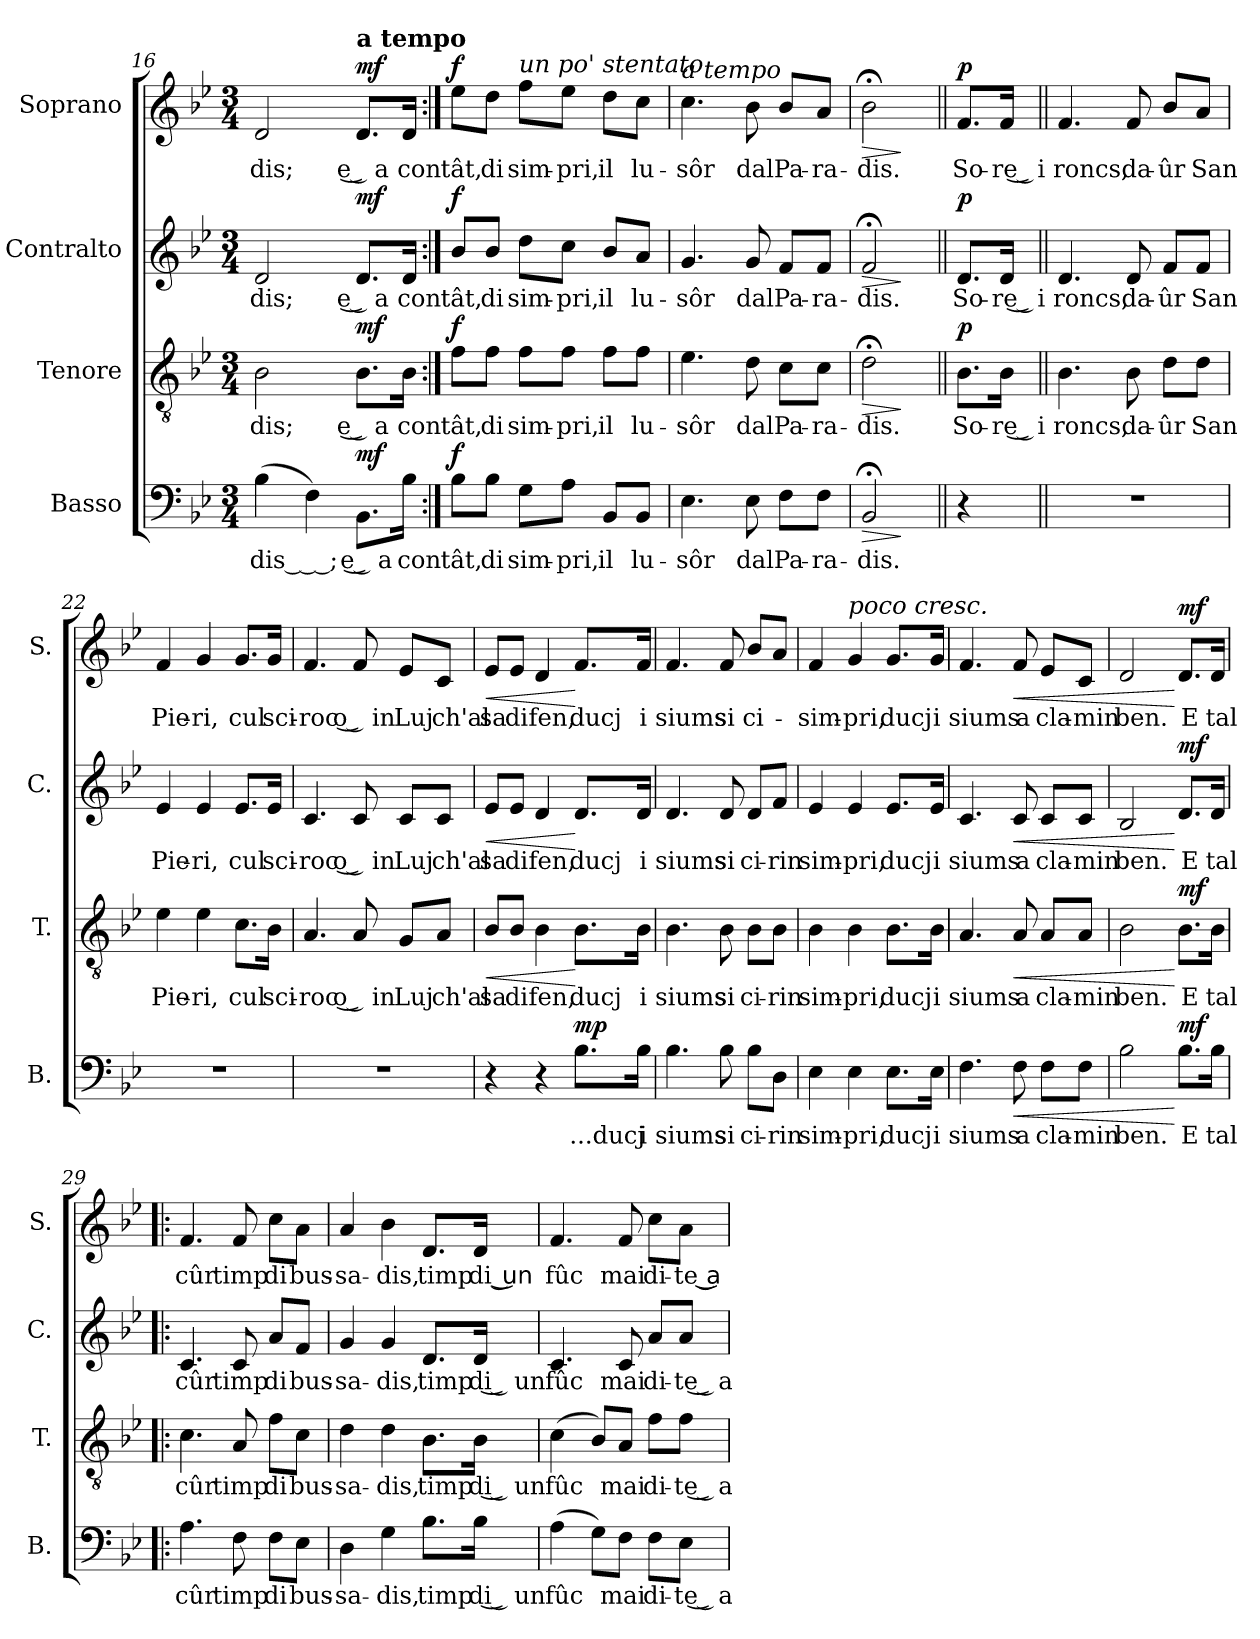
**kern	**text	**dynam	**kern	**text	**dynam	**kern	**text	**dynam	**kern	**text	**dynam
*part4	*part4	*part4	*part3	*part3	*part3	*part2	*part2	*part2	*part1	*part1	*part1
*staff4	*staff4	*staff4	*staff3	*staff3	*staff3	*staff2	*staff2	*staff2	*staff1	*staff1	*staff1
*I"Basso	*	*	*I"Tenore	*	*	*I"Contralto	*	*	*I"Soprano	*	*
*I'B.	*	*	*I'T.	*	*	*I'C.	*	*	*I'S.	*	*
*clefF4	*	*	*clefGv2	*	*	*clefG2	*	*	*clefG2	*	*
*k[b-e-]	*	*	*k[b-e-]	*	*	*k[b-e-]	*	*	*k[b-e-]	*	*
*M3/4	*	*	*M3/4	*	*	*M3/4	*	*	*M3/4	*	*
=16	=16	=16	=16	=16	=16	=16	=16	=16	=16	=16	=16
!	!LO:LY:b	!	!	!LO:LY:b	!	!	!LO:LY:b	!	!	!LO:LY:b	!
(>4B-\	-dis___;	.	2B-\	-dis;	.	2d/	-dis;	.	2d/	-dis;	.
4F\)	.	.	.	.	.	.	.	.	.	.	.
!	!	!	!	!	!	!	!	!	!LO:TX:a:B:t=a tempo	!	!
!	!LO:LY:b	!LO:DY:a	!	!LO:LY:b	!LO:DY:a	!	!LO:LY:b	!LO:DY:a	!	!LO:LY:b	!LO:DY:a
8.BB-\L	e͜ a	mf	8.B-\L	e͜ a	mf	8.d/L	e͜ a	mf	8.d/L	e͜ a	mf
!	!LO:LY:b	!	!	!LO:LY:b	!	!	!LO:LY:b	!	!	!LO:LY:b	!
16B-\Jk	con	.	16B-\Jk	con	.	16d/Jk	con	.	16d/Jk	con	.
=17:|!	=17:|!	=17:|!	=17:|!	=17:|!	=17:|!	=17:|!	=17:|!	=17:|!	=17:|!	=17:|!	=17:|!
!	!LO:LY:b	!LO:DY:a	!	!LO:LY:b	!LO:DY:a	!	!LO:LY:b	!LO:DY:a	!	!LO:LY:b	!LO:DY:a
8B-\L	-tât,	f	8f\L	-tât,	f	8b-/L	-tât,	f	8ee-\L	-tât,	f
!	!LO:LY:b	!	!	!LO:LY:b	!	!	!LO:LY:b	!	!	!LO:LY:b	!
8B-\J	di	.	8f\J	di	.	8b-/J	di	.	8dd\J	di	.
!	!	!	!	!	!	!	!	!	!LO:TX:a:i:t=un po' stentato	!	!
!	!LO:LY:b	!	!	!LO:LY:b	!	!	!LO:LY:b	!	!	!LO:LY:b	!
8G\L	sim-	.	8f\L	sim-	.	8dd\L	sim-	.	8ff\L	sim-	.
!	!LO:LY:b	!	!	!LO:LY:b	!	!	!LO:LY:b	!	!	!LO:LY:b	!
8A\J	-pri,	.	8f\J	-pri,	.	8cc\J	-pri,	.	8ee-\J	-pri,	.
!	!LO:LY:b	!	!	!LO:LY:b	!	!	!LO:LY:b	!	!	!LO:LY:b	!
8BB-/L	il	.	8f\L	il	.	8b-/L	il	.	8dd\L	il	.
!	!LO:LY:b	!	!	!LO:LY:b	!	!	!LO:LY:b	!	!	!LO:LY:b	!
8BB-/J	lu-	.	8f\J	lu-	.	8a/J	lu-	.	8cc\J	lu-	.
=18	=18	=18	=18	=18	=18	=18	=18	=18	=18	=18	=18
!	!	!	!	!	!	!	!	!	!LO:TX:a:i:t=a tempo	!	!
!	!LO:LY:b	!	!	!LO:LY:b	!	!	!LO:LY:b	!	!	!LO:LY:b	!
4.E-\	-sôr	.	4.e-\	-sôr	.	4.g/	-sôr	.	4.cc\	-sôr	.
!	!LO:LY:b	!	!	!LO:LY:b	!	!	!LO:LY:b	!	!	!LO:LY:b	!
8E-\	dal	.	8d\	dal	.	8g/	dal	.	8b-\	dal	.
!	!LO:LY:b	!	!	!LO:LY:b	!	!	!LO:LY:b	!	!	!LO:LY:b	!
8F\L	Pa-	.	8c\L	Pa-	.	8f/L	Pa-	.	8b-/L	Pa-	.
!	!LO:LY:b	!	!	!LO:LY:b	!	!	!LO:LY:b	!	!	!LO:LY:b	!
8F\J	-ra-	.	8c\J	-ra-	.	8f/J	-ra-	.	8a/J	-ra-	.
!!LO:PB:g=z
=19	=19	=19	=19	=19	=19	=19	=19	=19	=19	=19	=19
!	!LO:LY:b	!LO:HP:b	!	!LO:LY:b	!LO:HP:b	!	!LO:LY:b	!LO:HP:b	!	!LO:LY:b	!LO:HP:b
2BB-;</	-dis.	>	2d;<\	-dis.	>	2f;</	-dis.	>	2b-;<\	-dis.	>
.	.	]	.	.	]	.	.	]	.	.	]
=20||	=20||	=20||	=20||	=20||	=20||	=20||	=20||	=20||	=20||	=20||	=20||
!	!	!	!	!LO:LY:b	!LO:DY:a	!	!LO:LY:b	!LO:DY:a	!	!LO:LY:b	!LO:DY:a
4r	.	.	8.B-\L	So-	p	8.d/L	So-	p	8.f/L	So-	p
!	!	!	!	!LO:LY:b	!	!	!LO:LY:b	!	!	!LO:LY:b	!
.	.	.	16B-\Jk	-re͜ i	.	16d/Jk	-re͜ i	.	16f/Jk	-re͜ i	.
=21||	=21||	=21||	=21||	=21||	=21||	=21||	=21||	=21||	=21||	=21||	=21||
!	!	!	!	!LO:LY:b	!	!	!LO:LY:b	!	!	!LO:LY:b	!
2.r	.	.	4.B-\	roncs,	.	4.d/	roncs,	.	4.f/	roncs,	.
!	!	!	!	!LO:LY:b	!	!	!LO:LY:b	!	!	!LO:LY:b	!
.	.	.	8B-\	da-	.	8d/	da-	.	8f/	da-	.
!	!	!	!	!LO:LY:b	!	!	!LO:LY:b	!	!	!LO:LY:b	!
.	.	.	8d\L	-ûr	.	8f/L	-ûr	.	8b-/L	-ûr	.
!	!	!	!	!LO:LY:b	!	!	!LO:LY:b	!	!	!LO:LY:b	!
.	.	.	8d\J	San	.	8f/J	San	.	8a/J	San	.
=22	=22	=22	=22	=22	=22	=22	=22	=22	=22	=22	=22
!	!	!	!	!LO:LY:b	!	!	!LO:LY:b	!	!	!LO:LY:b	!
2.r	.	.	4e-\	Pie-	.	4e-/	Pie-	.	4f/	Pie-	.
!	!	!	!	!LO:LY:b	!	!	!LO:LY:b	!	!	!LO:LY:b	!
.	.	.	4e-\	-ri,	.	4e-/	-ri,	.	4g/	-ri,	.
!	!	!	!	!LO:LY:b	!	!	!LO:LY:b	!	!	!LO:LY:b	!
.	.	.	8.c\L	cul	.	8.e-/L	cul	.	8.g/L	cul	.
!	!	!	!	!LO:LY:b	!	!	!LO:LY:b	!	!	!LO:LY:b	!
.	.	.	16B-\Jk	sci-	.	16e-/Jk	sci-	.	16g/Jk	sci-	.
=23	=23	=23	=23	=23	=23	=23	=23	=23	=23	=23	=23
!	!	!	!	!LO:LY:b	!	!	!LO:LY:b	!	!	!LO:LY:b	!
2.r	.	.	4.A/	-roc	.	4.c/	-roc	.	4.f/	-roc	.
!	!	!	!	!LO:LY:b	!	!	!LO:LY:b	!	!	!LO:LY:b	!
.	.	.	8A/	o͜ in	.	8c/	o͜ in	.	8f/	o͜ in	.
!	!	!	!	!LO:LY:b	!	!	!LO:LY:b	!	!	!LO:LY:b	!
.	.	.	8G/L	Luj	.	8c/L	Luj	.	8e-/L	Luj	.
!	!	!	!	!LO:LY:b	!	!	!LO:LY:b	!	!	!LO:LY:b	!
.	.	.	8A/J	ch'al	.	8c/J	ch'al	.	8c/J	ch'al	.
=24	=24	=24	=24	=24	=24	=24	=24	=24	=24	=24	=24
!	!	!	!	!LO:LY:b	!LO:HP:b	!	!LO:LY:b	!LO:HP:b	!	!LO:LY:b	!LO:HP:b
4r	.	.	8B-/L	sa	<	8e-/L	sa	<	8e-/L	sa	<
!	!	!	!	!LO:LY:b	!	!	!LO:LY:b	!	!	!LO:LY:b	!
.	.	.	8B-/J	di	.	8e-/J	di	.	8e-/J	di	.
!	!	!	!	!LO:LY:b	!	!	!LO:LY:b	!	!	!LO:LY:b	!
4r	.	.	4B-\	fen,	.	4d/	fen,	.	4d/	fen,	.
!	!LO:LY:b	!LO:DY:a	!	!LO:LY:b	!	!	!LO:LY:b	!	!	!LO:LY:b	!
8.B-\L	...ducj	mp	8.B-\L	ducj	[	8.d/L	ducj	[	8.f/L	ducj	[
!	!LO:LY:b	!	!	!LO:LY:b	!	!	!LO:LY:b	!	!	!LO:LY:b	!
16B-\Jk	i	.	16B-\Jk	i	.	16d/Jk	i	.	16f/Jk	i	.
=25	=25	=25	=25	=25	=25	=25	=25	=25	=25	=25	=25
!	!LO:LY:b	!	!	!LO:LY:b	!	!	!LO:LY:b	!	!	!LO:LY:b	!
4.B-\	siums	.	4.B-\	siums	.	4.d/	siums	.	4.f/	siums	.
!	!LO:LY:b	!	!	!LO:LY:b	!	!	!LO:LY:b	!	!	!LO:LY:b	!
8B-\	si	.	8B-\	si	.	8d/	si	.	8f/	si	.
!	!LO:LY:b	!	!	!LO:LY:b	!	!	!LO:LY:b	!	!	!LO:LY:b	!
8B-\L	ci-	.	8B-\L	ci-	.	8d/L	ci-	.	8b-/L	ci-	.
!	!LO:LY:b	!	!	!LO:LY:b	!	!	!LO:LY:b	!	!	!	!
8D\J	-rin	.	8B-\J	-rin	.	8f/J	-rin	.	8a/J	.	.
!!LO:LB:g=z
=26	=26	=26	=26	=26	=26	=26	=26	=26	=26	=26	=26
!	!LO:LY:b	!	!	!LO:LY:b	!	!	!LO:LY:b	!	!	!LO:LY:b	!
4E-\	sim-	.	4B-\	sim-	.	4e-/	sim-	.	4f/	sim-	.
!	!	!	!	!	!	!	!	!	!LO:TX:a:i:t=poco cresc.	!	!
!	!LO:LY:b	!	!	!LO:LY:b	!	!	!LO:LY:b	!	!	!LO:LY:b	!
4E-\	-pri,	.	4B-\	-pri,	.	4e-/	-pri,	.	4g/	-pri,	.
!	!LO:LY:b	!	!	!LO:LY:b	!	!	!LO:LY:b	!	!	!LO:LY:b	!
8.E-\L	ducj	.	8.B-\L	ducj	.	8.e-/L	ducj	.	8.g/L	ducj	.
!	!LO:LY:b	!	!	!LO:LY:b	!	!	!LO:LY:b	!	!	!LO:LY:b	!
16E-\Jk	i	.	16B-\Jk	i	.	16e-/Jk	i	.	16g/Jk	i	.
=27	=27	=27	=27	=27	=27	=27	=27	=27	=27	=27	=27
!	!LO:LY:b	!	!	!LO:LY:b	!	!	!LO:LY:b	!	!	!LO:LY:b	!
4.F\	siums	.	4.A/	siums	.	4.c/	siums	.	4.f/	siums	.
!	!LO:LY:b	!LO:HP:b	!	!LO:LY:b	!LO:HP:b	!	!LO:LY:b	!LO:HP:b	!	!LO:LY:b	!LO:HP:b
8F\	a	<	8A/	a	<	8c/	a	<	8f/	a	<
!	!LO:LY:b	!	!	!LO:LY:b	!	!	!LO:LY:b	!	!	!LO:LY:b	!
8F\L	cla-	.	8A/L	cla-	.	8c/L	cla-	.	8e-/L	cla-	.
!	!LO:LY:b	!	!	!LO:LY:b	!	!	!LO:LY:b	!	!	!LO:LY:b	!
8F\J	-min	.	8A/J	-min	.	8c/J	-min	.	8c/J	-min	.
=28	=28	=28	=28	=28	=28	=28	=28	=28	=28	=28	=28
!	!LO:LY:b	!	!	!LO:LY:b	!	!	!LO:LY:b	!	!	!LO:LY:b	!
2B-\	ben.	.	2B-\	ben.	.	2B-/	ben.	.	2d/	ben.	.
!	!LO:LY:b	!LO:DY:n=1:a	!	!LO:LY:b	!LO:DY:n=1:a	!	!LO:LY:b	!LO:DY:n=1:a	!	!LO:LY:b	!LO:DY:n=1:a
8.B-\L	E	[ mf	8.B-\L	E	[ mf	8.d/L	E	[ mf	8.d/L	E	[ mf
!	!LO:LY:b	!	!	!LO:LY:b	!	!	!LO:LY:b	!	!	!LO:LY:b	!
16B-\Jk	tal	.	16B-\Jk	tal	.	16d/Jk	tal	.	16d/Jk	tal	.
=29!|:	=29!|:	=29!|:	=29!|:	=29!|:	=29!|:	=29!|:	=29!|:	=29!|:	=29!|:	=29!|:	=29!|:
!	!LO:LY:b	!	!	!LO:LY:b	!	!	!LO:LY:b	!	!	!LO:LY:b	!
4.A\	cûr	.	4.c\	cûr	.	4.c/	cûr	.	4.f/	cûr	.
!	!LO:LY:b	!	!	!LO:LY:b	!	!	!LO:LY:b	!	!	!LO:LY:b	!
8F\	timp	.	8A/	timp	.	8c/	timp	.	8f/	timp	.
!	!LO:LY:b	!	!	!LO:LY:b	!	!	!LO:LY:b	!	!	!LO:LY:b	!
8F\L	di	.	8f\L	di	.	8a/L	di	.	8cc\L	di	.
!	!LO:LY:b	!	!	!LO:LY:b	!	!	!LO:LY:b	!	!	!LO:LY:b	!
8E-\J	bus-	.	8c\J	bus-	.	8f/J	bus-	.	8a\J	bus-	.
=30	=30	=30	=30	=30	=30	=30	=30	=30	=30	=30	=30
!	!LO:LY:b	!	!	!LO:LY:b	!	!	!LO:LY:b	!	!	!LO:LY:b	!
4D\	-sa-	.	4d\	-sa-	.	4g/	-sa-	.	4a/	-sa-	.
!	!LO:LY:b	!	!	!LO:LY:b	!	!	!LO:LY:b	!	!	!LO:LY:b	!
4G\	-dis,	.	4d\	-dis,	.	4g/	-dis,	.	4b-\	-dis,	.
!	!LO:LY:b	!	!	!LO:LY:b	!	!	!LO:LY:b	!	!	!LO:LY:b	!
8.B-\L	timp	.	8.B-\L	timp	.	8.d/L	timp	.	8.d/L	timp	.
!	!LO:LY:b	!	!	!LO:LY:b	!	!	!LO:LY:b	!	!	!LO:LY:b	!
16B-\Jk	di͜ un	.	16B-\Jk	di͜ un	.	16d/Jk	di͜ un	.	16d/Jk	di ͜un	.
=31	=31	=31	=31	=31	=31	=31	=31	=31	=31	=31	=31
!	!LO:LY:b	!	!	!LO:LY:b	!	!	!LO:LY:b	!	!	!LO:LY:b	!
(>4A\	fûc	.	(>4c\	fûc	.	4.c/	fûc	.	4.f/	fûc	.
8G\L)	.	.	8B-/L)	.	.	.	.	.	.	.	.
!	!LO:LY:b	!	!	!LO:LY:b	!	!	!LO:LY:b	!	!	!LO:LY:b	!
8F\J	mai	.	8A/J	mai	.	8c/	mai	.	8f/	mai	.
!	!LO:LY:b	!	!	!LO:LY:b	!	!	!LO:LY:b	!	!	!LO:LY:b	!
8F\L	di-	.	8f\L	di-	.	8a/L	di-	.	8cc\L	di-	.
!	!LO:LY:b	!	!	!LO:LY:b	!	!	!LO:LY:b	!	!	!LO:LY:b	!
8E-\J	-te͜ a	.	8f\J	-te͜ a	.	8a/J	-te͜ a	.	8a\J	-te ͜a	.
=	=	=	=	=	=	=	=	=	=	=	=
*-	*-	*-	*-	*-	*-	*-	*-	*-	*-	*-	*-
